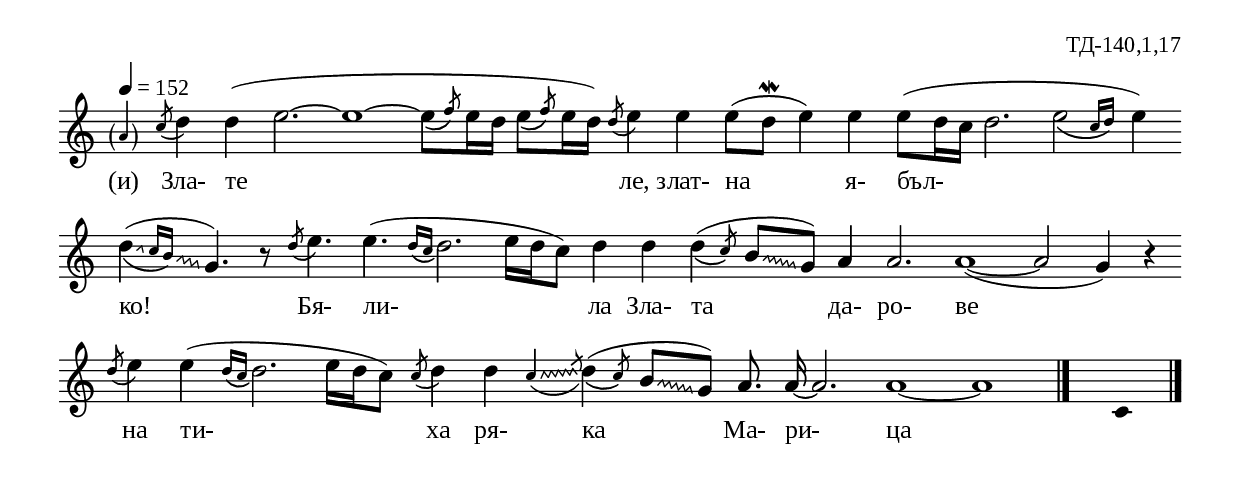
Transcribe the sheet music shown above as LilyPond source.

%{
td_140_1_17
%}

\include "td-preamble.ly"

\score {
\relative c'' {
\tempo 4 = 152
\cadenzaOn
\phrasingSlurDown
\par
\ii \parenthesize a4
\override Glissando #'style = #'zigzag
\acciaccatura c8 d4 d( e2.~ e1~ \afterGrace e8[\( { \stdB f8\) \stdE } e16 d] 
\afterGrace e8[\( { \stdB f8\) \stdE } e16 d])
\acciaccatura d8 e4 e e8[( d\mordent] e4) e e8[( d16 c] d2. \afterGrace e2\( { c16[ d]\) } e4)
\bar ""
 \afterGrace d4(\(\glissando { c16[ \noteFi b]\glissando\) } g4.) r8 \acciaccatura d'8 e4. 
e( \grace { d16[\( c] } d2.\) e16[ d c8]) d4 d \afterGrace d(\( { \stdB c8\) \stdE } 
\noteFi b8[\glissando g])
a4 a2. a1(~ a2 g4) r
\bar ""
\acciaccatura d'8 e4 e( \grace { d16[\( c] } d2.\) e16[ d c8]) \acciaccatura c8 d4 d 
\noteFi \acciaccatura c8\glissando \afterGrace d4(\( { \stdB c8\) \stdE } \noteFi b[\glissando g]) a8. 
a16\noBeam~ a2. a1~ a 
 \bar "|." 
s4 \fixB c,
 \bar "|."  
}
\addlyrics { "(и)" Зла- те ле, злат- на я- бъл- ко! Бя- ли- ла Зла- та да- ро- ве
на ти- ха ря- ка Ма- ри- ца }
%
\layout {
   \context { 
	    \Staff \remove "Time_signature_engraver" } 
  indent = #0
  line-width = 190\mm
  ragged-right=##f
}
%
\midi { 
	\context {
		\Score tempoWholesPerMinute = #(ly:make-moment 152 4)
		}
	}
}
%
\header{
  opus = "ТД-140,1,17"
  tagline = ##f
}


